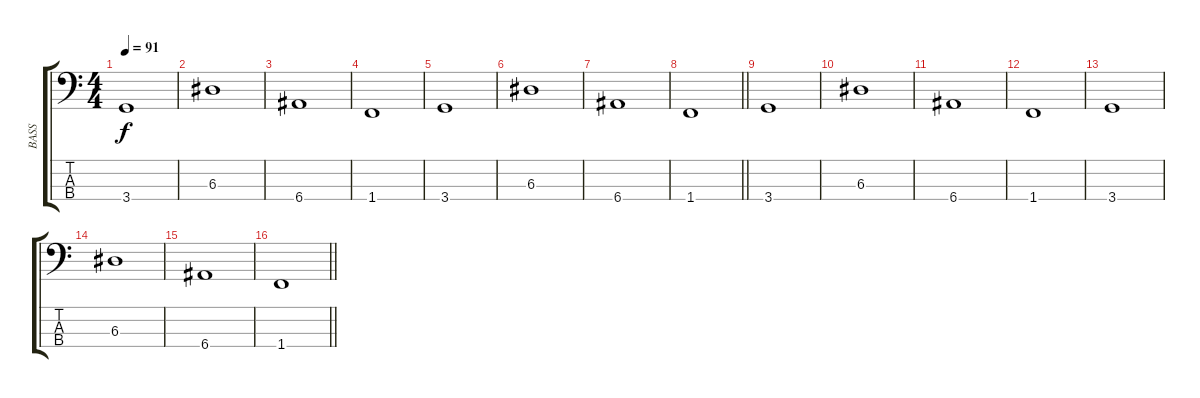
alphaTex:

\track ("BASS" "BASS") {instrument fretlessbass}
\staff {score tabs}
\tuning (G2 D2 A1 E1) {hide}
\ts (4 4)
\section ("" "")
\tempo 91
\clef f4
\ks c
3.4.1{dy f} |
6.3.1 |
6.4.1 |
1.4.1 |
3.4.1 |
6.3.1 |
6.4.1 |
\barLineRight lightlight
1.4.1 |
\section ("" "")
3.4.1 |
6.3.1 |
6.4.1 |
1.4.1 |
3.4.1 |
6.3.1 |
6.4.1 |
\barLineRight lightlight
1.4.1
